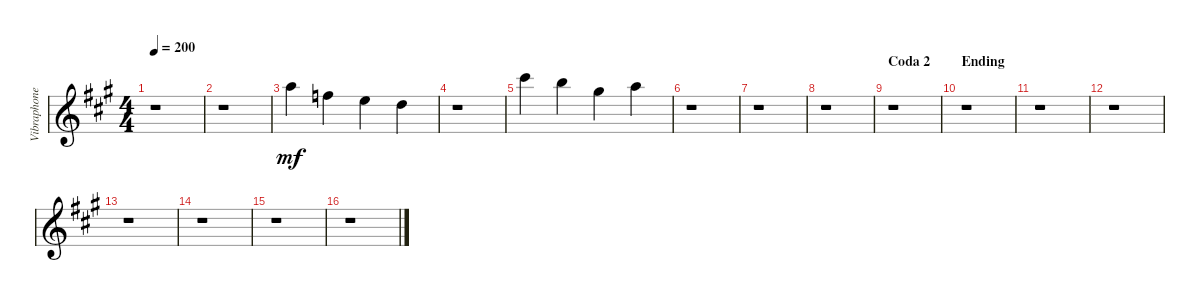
\track ("Vibraphone" "Vibraphone") {instrument vibraphone}
\staff {score}
\tuning (E4 B3 G3 D3 A2 E2 B1) {hide}
\ts (4 4)
\tempo 200
\clef g2
\ks a
r.1{dy mf} |
r.1 |
17.1.4 13.1.4 12.1.4 10.1.4 |
r.1 |
21.1.4 19.1.4 16.1.4 17.1.4 |
r.1 |
r.1 |
r.1 |
\section ("" "Coda 2")
r.1 |
\section ("" "Ending")
r.1 |
r.1 |
r.1 |
r.1 |
r.1 |
r.1 |
r.1
